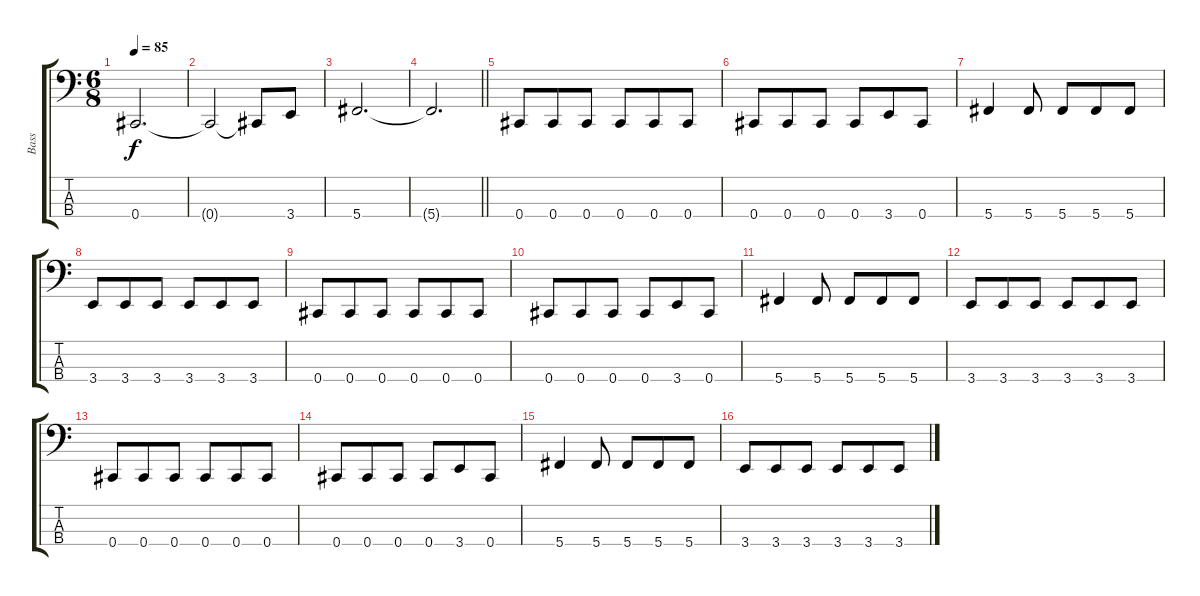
\track ("Bass" "Bass") {instrument electricbasspick}
\staff {score tabs}
\tuning (Gb2 Db2 Ab1 Db1) {hide}
\ts (6 8)
\tempo 85
\clef f4
\ks c
0.4.2{d dy f} |
0.4{t}.2 0.4{t}.8 3.4.8 |
5.4.2{d} |
\barLineRight lightlight
5.4{t}.2{d} |
0.4.8 0.4.8 0.4.8 0.4.8 0.4.8 0.4.8 |
0.4.8 0.4.8 0.4.8 0.4.8 3.4.8 0.4.8 |
5.4.4 5.4.8 5.4.8 5.4.8 5.4.8 |
3.4.8 3.4.8 3.4.8 3.4.8 3.4.8 3.4.8 |
0.4.8 0.4.8 0.4.8 0.4.8 0.4.8 0.4.8 |
0.4.8 0.4.8 0.4.8 0.4.8 3.4.8 0.4.8 |
5.4.4 5.4.8 5.4.8 5.4.8 5.4.8 |
3.4.8 3.4.8 3.4.8 3.4.8 3.4.8 3.4.8 |
0.4.8 0.4.8 0.4.8 0.4.8 0.4.8 0.4.8 |
0.4.8 0.4.8 0.4.8 0.4.8 3.4.8 0.4.8 |
5.4.4 5.4.8 5.4.8 5.4.8 5.4.8 |
3.4.8 3.4.8 3.4.8 3.4.8 3.4.8 3.4.8
